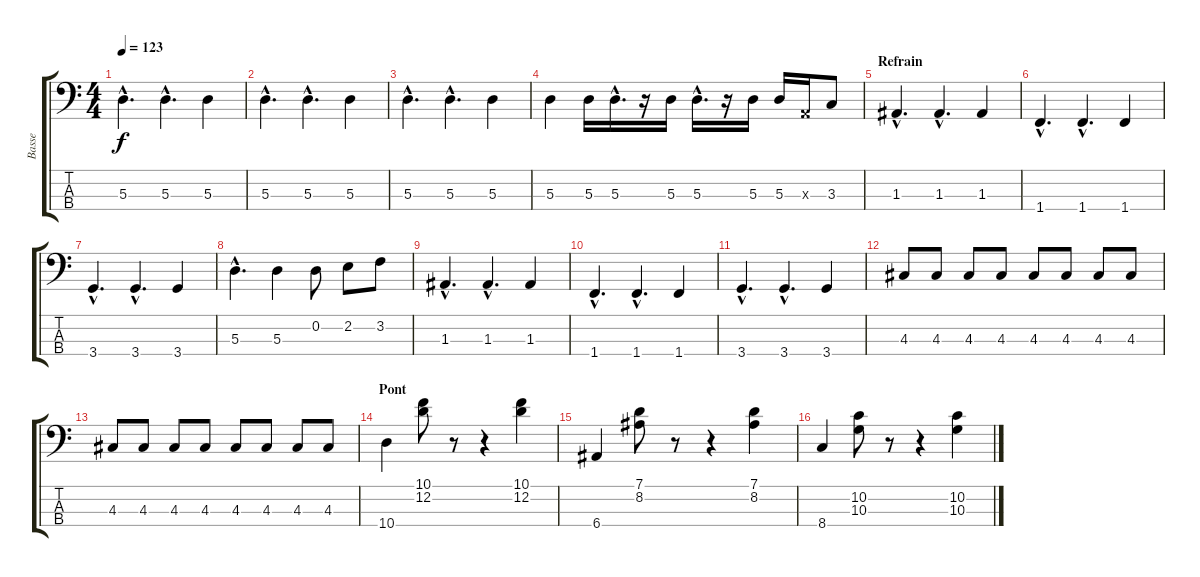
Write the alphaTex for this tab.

\track ("Basse" "Basse") {instrument electricbassfinger}
\staff {score tabs}
\tuning (G2 D2 A1 E1) {hide}
\ts (4 4)
\tempo 123
\clef f4
\ks c
5.3{hac}.4{d dy f} 5.3{hac}.4{d} 5.3.4 |
5.3{hac}.4{d} 5.3{hac}.4{d} 5.3.4 |
5.3{hac}.4{d} 5.3{hac}.4{d} 5.3.4 |
5.3.4 5.3.16 5.3{hac}.16{d} r.16 5.3.16 5.3{hac}.16{d} r.16 5.3.16 5.3.16 0.3{x}.16 3.3.8 |
\section ("" "Refrain")
1.3{hac}.4{d} 1.3{hac}.4{d} 1.3.4 |
1.4{hac}.4{d} 1.4{hac}.4{d} 1.4.4 |
3.4{hac}.4{d} 3.4{hac}.4{d} 3.4.4 |
5.3{hac}.4{d} 5.3.4 0.2.8 2.2.8 3.2.8 |
1.3{hac}.4{d} 1.3{hac}.4{d} 1.3.4 |
1.4{hac}.4{d} 1.4{hac}.4{d} 1.4.4 |
3.4{hac}.4{d} 3.4{hac}.4{d} 3.4.4 |
4.3.8 4.3.8 4.3.8 4.3.8 4.3.8 4.3.8 4.3.8 4.3.8 |
4.3.8 4.3.8 4.3.8 4.3.8 4.3.8 4.3.8 4.3.8 4.3.8 |
\section ("" "Pont")
10.4.4 (10.1 12.2).8 r.8 r.4 (10.1 12.2).4 |
6.4.4 (7.1 8.2).8 r.8 r.4 (7.1 8.2).4 |
8.4.4 (10.2 10.3).8 r.8 r.4 (10.2 10.3).4
